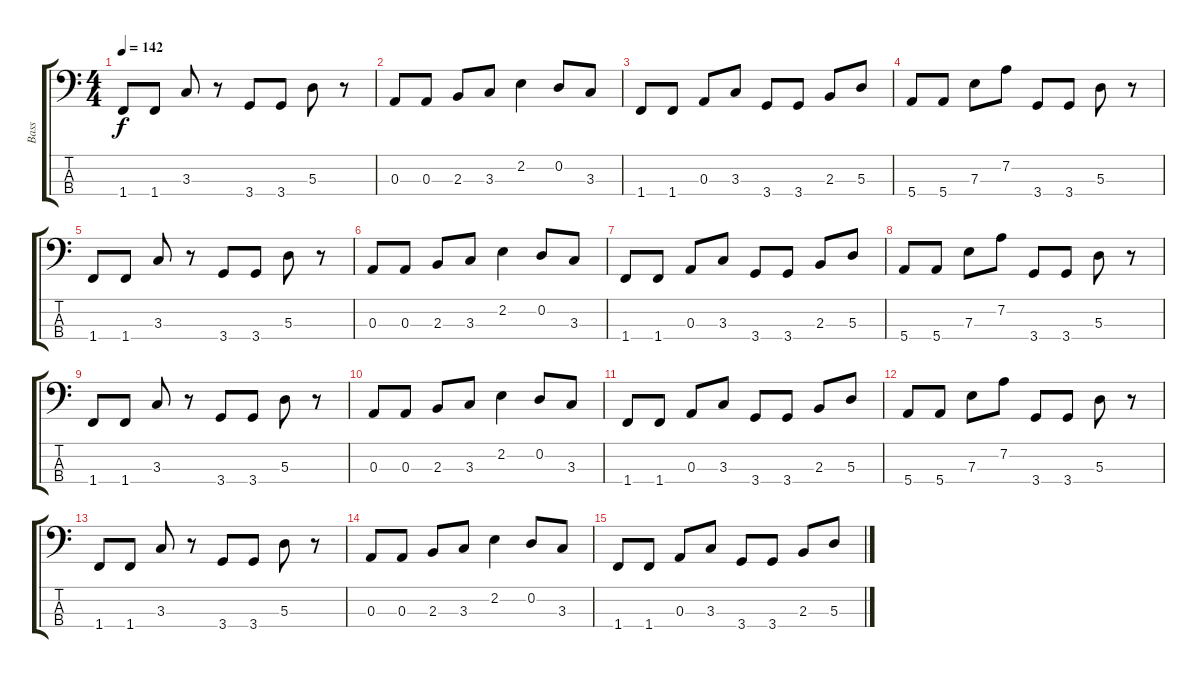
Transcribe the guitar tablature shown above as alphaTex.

\track ("Bass" "Bass") {instrument electricbassfinger}
\staff {score tabs}
\tuning (G2 D2 A1 E1) {hide}
\ts (4 4)
\tempo 142
\clef f4
\ks c
1.4.8{dy f} 1.4.8 3.3.8 r.8 3.4.8 3.4.8 5.3.8 r.8 |
0.3.8 0.3.8 2.3.8 3.3.8 2.2.4 0.2.8 3.3.8 |
1.4.8 1.4.8 0.3.8 3.3.8 3.4.8 3.4.8 2.3.8 5.3.8 |
5.4.8 5.4.8 7.3.8 7.2.8 3.4.8 3.4.8 5.3.8 r.8 |
1.4.8 1.4.8 3.3.8 r.8 3.4.8 3.4.8 5.3.8 r.8 |
0.3.8 0.3.8 2.3.8 3.3.8 2.2.4 0.2.8 3.3.8 |
1.4.8 1.4.8 0.3.8 3.3.8 3.4.8 3.4.8 2.3.8 5.3.8 |
5.4.8 5.4.8 7.3.8 7.2.8 3.4.8 3.4.8 5.3.8 r.8 |
1.4.8 1.4.8 3.3.8 r.8 3.4.8 3.4.8 5.3.8 r.8 |
0.3.8 0.3.8 2.3.8 3.3.8 2.2.4 0.2.8 3.3.8 |
1.4.8 1.4.8 0.3.8 3.3.8 3.4.8 3.4.8 2.3.8 5.3.8 |
5.4.8 5.4.8 7.3.8 7.2.8 3.4.8 3.4.8 5.3.8 r.8 |
1.4.8 1.4.8 3.3.8 r.8 3.4.8 3.4.8 5.3.8 r.8 |
0.3.8 0.3.8 2.3.8 3.3.8 2.2.4 0.2.8 3.3.8 |
1.4.8 1.4.8 0.3.8 3.3.8 3.4.8 3.4.8 2.3.8 5.3.8
